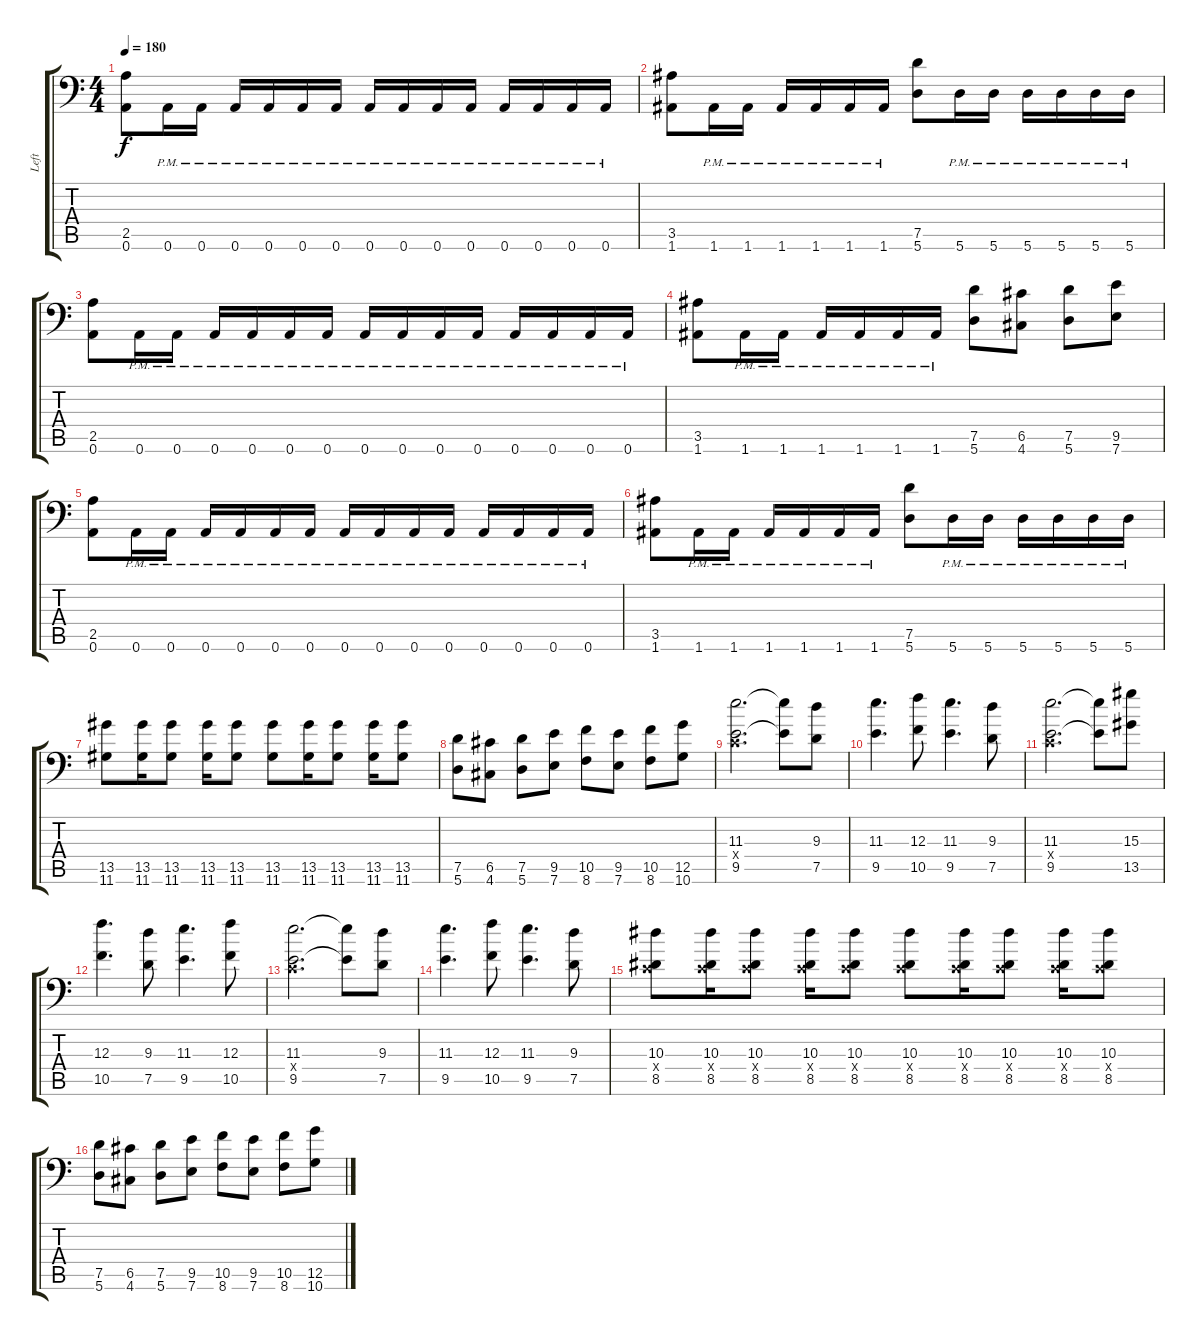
\track ("Left" "Left") {instrument distortionguitar}
\staff {score tabs}
\tuning (D4 A3 F3 C3 G2 A1) {hide}
\ts (4 4)
\tempo 180
\clef f4
\ks c
(2.5 0.6).8{dy f} 0.6{pm}.16 0.6{pm}.16 0.6{pm}.16 0.6{pm}.16 0.6{pm}.16 0.6{pm}.16 0.6{pm}.16 0.6{pm}.16 0.6{pm}.16 0.6{pm}.16 0.6{pm}.16 0.6{pm}.16 0.6{pm}.16 0.6{pm}.16 |
(3.5 1.6).8 1.6{pm}.16 1.6{pm}.16 1.6{pm}.16 1.6{pm}.16 1.6{pm}.16 1.6{pm}.16 (7.5 5.6).8 5.6{pm}.16 5.6{pm}.16 5.6{pm}.16 5.6{pm}.16 5.6{pm}.16 5.6{pm}.16 |
(2.5 0.6).8 0.6{pm}.16 0.6{pm}.16 0.6{pm}.16 0.6{pm}.16 0.6{pm}.16 0.6{pm}.16 0.6{pm}.16 0.6{pm}.16 0.6{pm}.16 0.6{pm}.16 0.6{pm}.16 0.6{pm}.16 0.6{pm}.16 0.6{pm}.16 |
(3.5 1.6).8 1.6{pm}.16 1.6{pm}.16 1.6{pm}.16 1.6{pm}.16 1.6{pm}.16 1.6{pm}.16 (7.5 5.6).8 (6.5 4.6).8 (7.5 5.6).8 (9.5 7.6).8 |
(2.5 0.6).8 0.6{pm}.16 0.6{pm}.16 0.6{pm}.16 0.6{pm}.16 0.6{pm}.16 0.6{pm}.16 0.6{pm}.16 0.6{pm}.16 0.6{pm}.16 0.6{pm}.16 0.6{pm}.16 0.6{pm}.16 0.6{pm}.16 0.6{pm}.16 |
(3.5 1.6).8 1.6{pm}.16 1.6{pm}.16 1.6{pm}.16 1.6{pm}.16 1.6{pm}.16 1.6{pm}.16 (7.5 5.6).8 5.6{pm}.16 5.6{pm}.16 5.6{pm}.16 5.6{pm}.16 5.6{pm}.16 5.6{pm}.16 |
(13.5 11.6).8 (13.5 11.6).16 (13.5 11.6).8 (13.5 11.6).16 (13.5 11.6).8 (13.5 11.6).8 (13.5 11.6).16 (13.5 11.6).8 (13.5 11.6).16 (13.5 11.6).8 |
(7.5 5.6).8 (6.5 4.6).8 (7.5 5.6).8 (9.5 7.6).8 (10.5 8.6).8 (9.5 7.6).8 (10.5 8.6).8 (12.5 10.6).8 |
(11.3 0.4{x} 9.5).2{d} (11.3{t} 9.5{t}).8 (9.3 7.5).8 |
(11.3 9.5).4{d} (12.3 10.5).8 (11.3 9.5).4{d} (9.3 7.5).8 |
(11.3 0.4{x} 9.5).2{d} (11.3{t} 9.5{t}).8 (15.3 13.5).8 |
(12.3 10.5).4{d} (9.3 7.5).8 (11.3 9.5).4{d} (12.3 10.5).8 |
(11.3 0.4{x} 9.5).2{d} (11.3{t} 9.5{t}).8 (9.3 7.5).8 |
(11.3 9.5).4{d} (12.3 10.5).8 (11.3 9.5).4{d} (9.3 7.5).8 |
(10.3 0.4{x} 8.5).8 (10.3 0.4{x} 8.5).16 (10.3 0.4{x} 8.5).8 (10.3 0.4{x} 8.5).16 (10.3 0.4{x} 8.5).8 (10.3 0.4{x} 8.5).8 (10.3 0.4{x} 8.5).16 (10.3 0.4{x} 8.5).8 (10.3 0.4{x} 8.5).16 (10.3 0.4{x} 8.5).8 |
(7.5 5.6).8 (6.5 4.6).8 (7.5 5.6).8 (9.5 7.6).8 (10.5 8.6).8 (9.5 7.6).8 (10.5 8.6).8 (12.5 10.6).8
